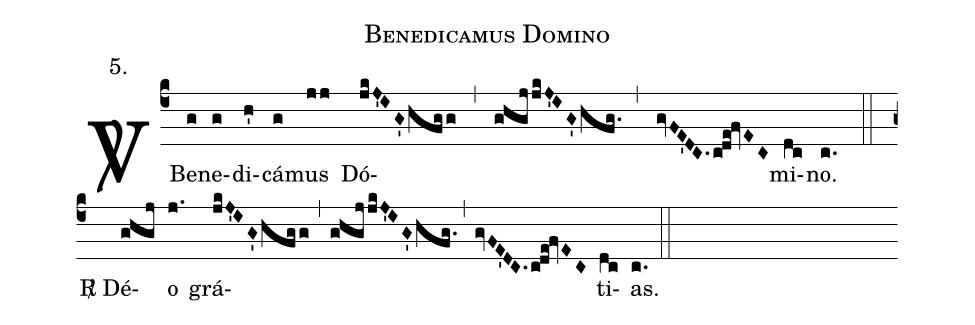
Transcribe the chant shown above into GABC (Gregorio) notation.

name: Benedicamus Domino;
office-part: end;
mode: 5;
annotation: 5.;
def-m1:\ifx\breakbeforeresp\undefined\else;
def-m2:\fi;
%%
% The syntax in this part is called gabc. Please refer to http://home.gna.org/gregorio/gabc/#basis

(c4)<sp>V/</sp>~Be(g)ne(g)di(h')cá(g)mus(jj) Dó(jkJ'IG'/hfgg/,/ghgjjkJ'IG'/hfg./,/gvFE'DC.c!de!fvEC)mi(dc)no.(c.) (::[em1]Z[em2])
<sp>R/</sp>~Dé(ghgj)o(j.) grá(jkJ'IG'/hfgg/,/ghgjjkJ'IG'/hfg./,/gvFE'DC.c!de!fvEC)ti(dc)as.(c.) (::)
